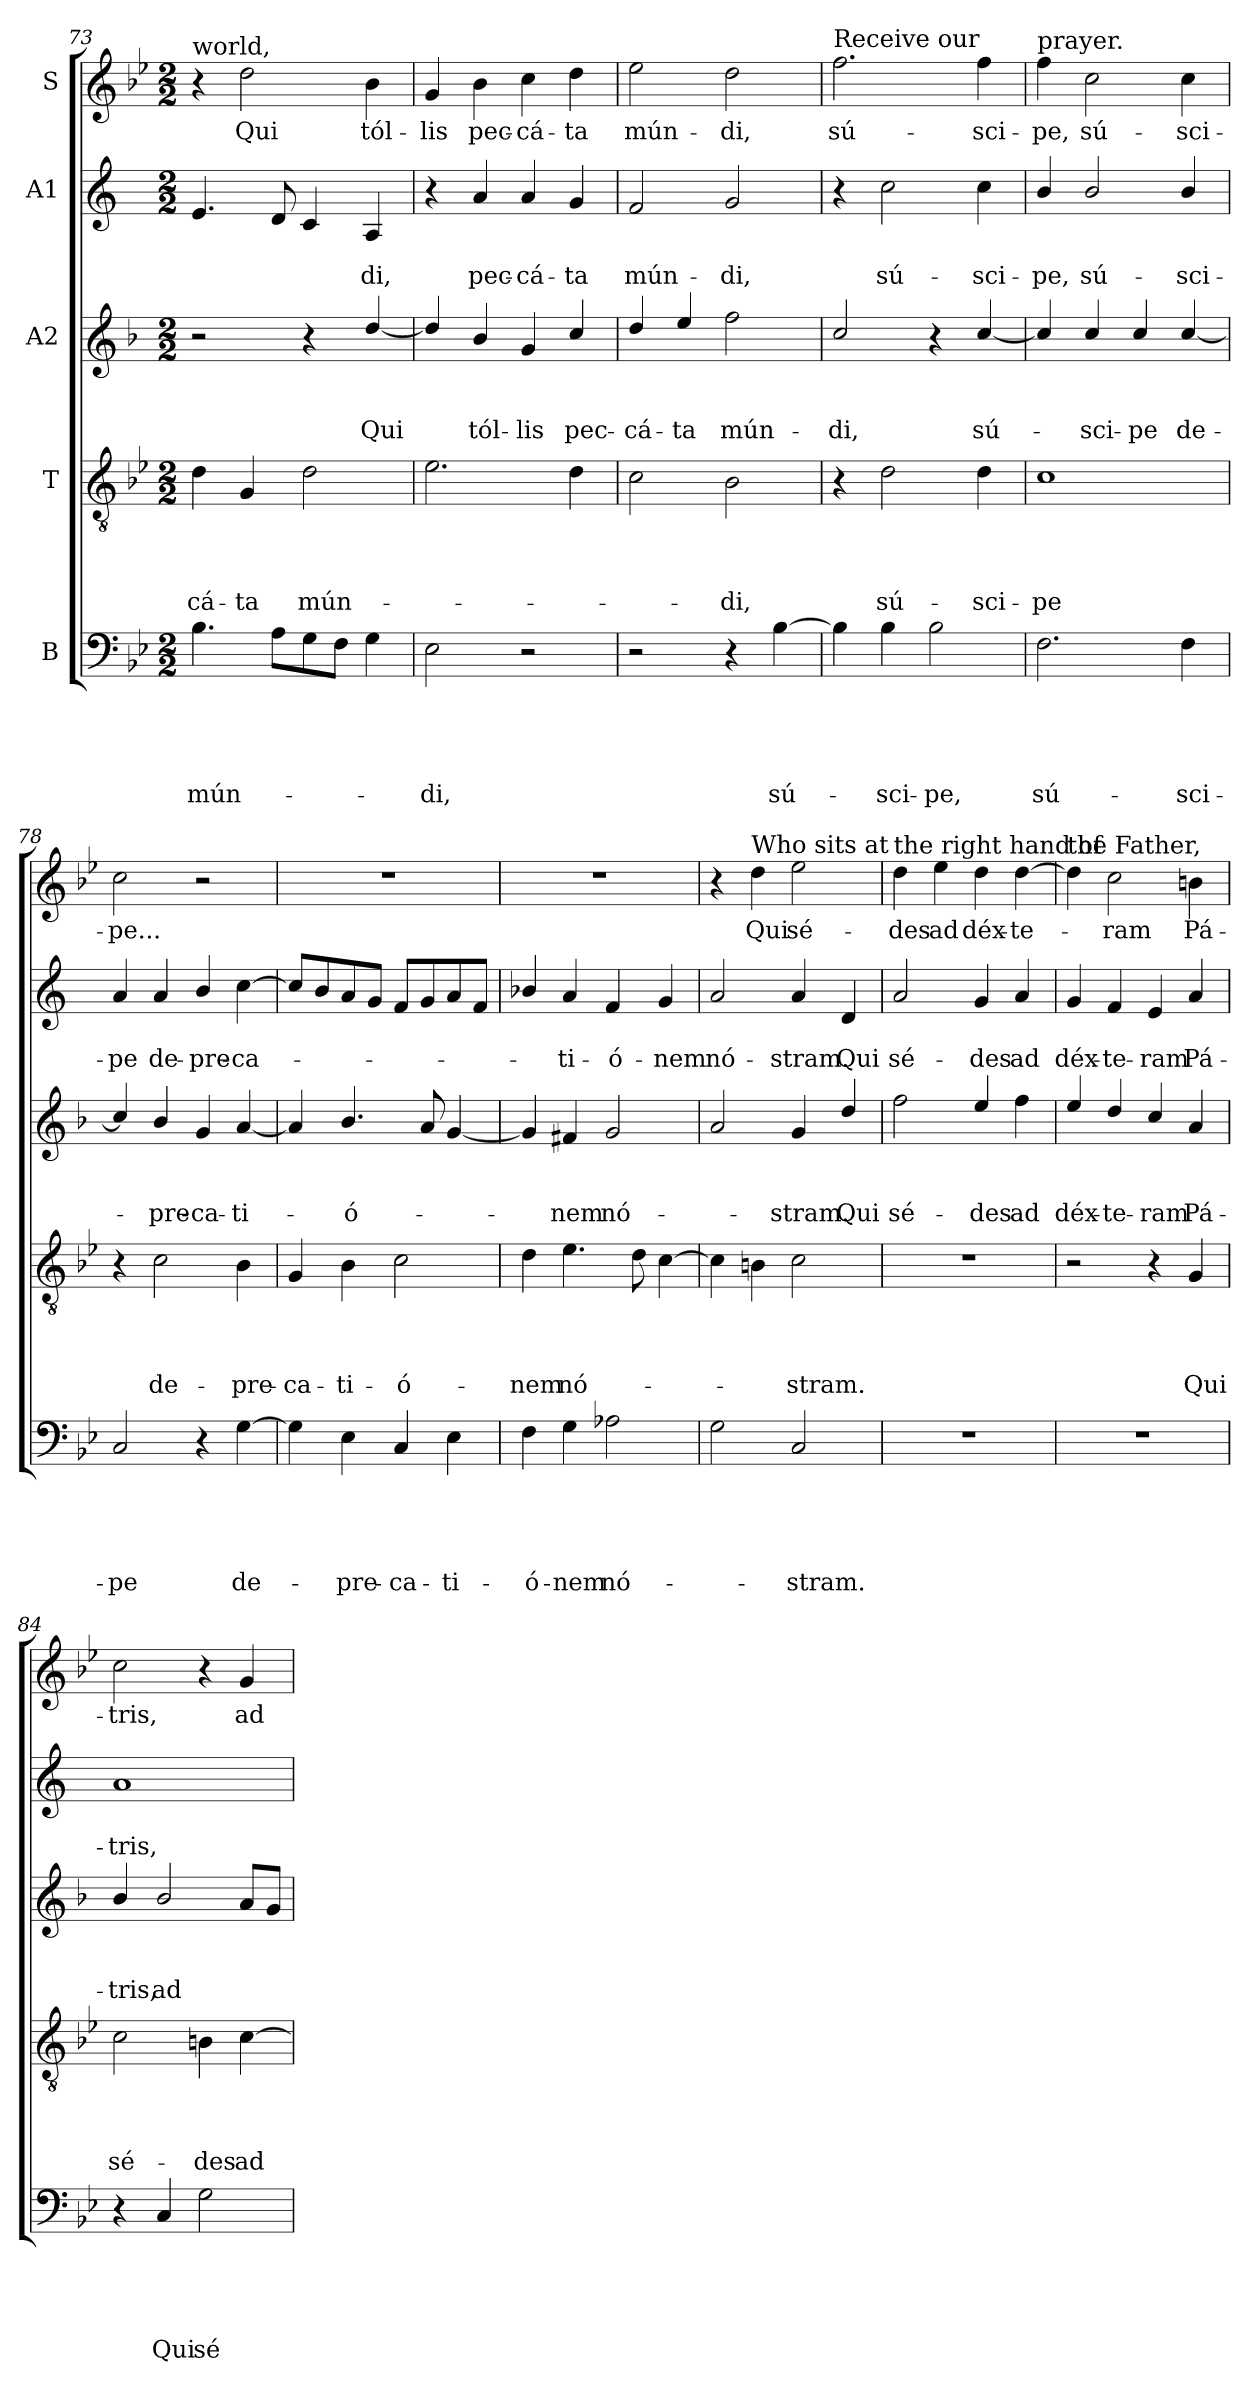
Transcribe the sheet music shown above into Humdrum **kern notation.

**kern	**text	**text	**text	**text	**text	**kern	**text	**text	**text	**text	**kern	**text	**text	**text	**kern	**text	**text	**kern	**text
*part5	*part5	*part5	*part5	*part5	*part5	*part4	*part4	*part4	*part4	*part4	*part3	*part3	*part3	*part3	*part2	*part2	*part2	*part1	*part1
*staff5	*staff5	*staff5	*staff5	*staff5	*staff5	*staff4	*staff4	*staff4	*staff4	*staff4	*staff3	*staff3	*staff3	*staff3	*staff2	*staff2	*staff2	*staff1	*staff1
*I"B	*	*	*	*	*	*I"T	*	*	*	*	*I"A2	*	*	*	*I"A1	*	*	*I"S	*
*clefF4	*	*	*	*	*	*clefGv2	*	*	*	*	*clefG2	*	*	*	*clefG2	*	*	*clefG2	*
*	*	*	*	*	*	*	*	*	*	*	*ITrd4c7	*	*	*	*ITrd1c2	*	*	*	*
*k[b-e-]	*	*	*	*	*	*k[b-e-]	*	*	*	*	*k[b-e-]	*	*	*	*k[b-e-]	*	*	*k[b-e-]	*
*B-:	*	*	*	*	*	*B-:	*	*	*	*	*B-:	*	*	*	*B-:	*	*	*B-:	*
*M2/2	*	*	*	*	*	*M2/2	*	*	*	*	*M2/2	*	*	*	*M2/2	*	*	*M2/2	*
=73	=73	=73	=73	=73	=73	=73	=73	=73	=73	=73	=73	=73	=73	=73	=73	=73	=73	=73	=73
!	!	!	!	!	!	!	!	!	!	!	!	!	!	!	!	!	!	!LO:TX:a:t=world,	!
!	!	!	!	!	!LO:LY:b	!	!	!	!	!LO:LY:b	!	!	!	!	!	!	!	!	!
4.B-\	.	.	.	.	mún-	4d\	.	.	.	-cá-	2r	.	.	.	4.d/	.	.	4r	.
!	!	!	!	!	!	!	!	!	!	!LO:LY:b	!	!	!	!	!	!	!	!	!LO:LY:b
.	.	.	.	.	.	4G/	.	.	.	-ta	.	.	.	.	.	.	.	2dd\	Qui
8A\L	.	.	.	.	.	.	.	.	.	.	.	.	.	.	8c/	.	.	.	.
!	!	!	!	!	!	!	!	!	!	!LO:LY:b	!	!	!	!	!	!	!	!	!
8G\	.	.	.	.	.	2d\	.	.	.	mún-	4r	.	.	.	4B-/	.	.	.	.
8F\J	.	.	.	.	.	.	.	.	.	.	.	.	.	.	.	.	.	.	.
!	!	!	!	!	!	!	!	!	!	!	!	!	!	!LO:LY:b	!	!	!LO:LY:b	!	!LO:LY:b
4G\	.	.	.	.	.	.	.	.	.	.	[4g/	.	.	Qui	4G/	.	-di,	4b-\	tól-
=74	=74	=74	=74	=74	=74	=74	=74	=74	=74	=74	=74	=74	=74	=74	=74	=74	=74	=74	=74
!	!	!	!	!	!LO:LY:b	!	!	!	!	!	!	!	!	!	!	!	!	!	!LO:LY:b
2E-\	.	.	.	.	-di,	2.e-\	.	.	.	.	4g/]	.	.	.	4r	.	.	4g/	-lis
!	!	!	!	!	!	!	!	!	!	!	!	!	!	!LO:LY:b	!	!	!LO:LY:b	!	!LO:LY:b
.	.	.	.	.	.	.	.	.	.	.	4e-/	.	.	tól-	4g/	.	pec-	4b-\	pec-
!	!	!	!	!	!	!	!	!	!	!	!	!	!	!LO:LY:b	!	!	!LO:LY:b	!	!LO:LY:b
2r	.	.	.	.	.	.	.	.	.	.	4c/	.	.	-lis	4g/	.	-cá-	4cc\	-cá-
!	!	!	!	!	!	!	!	!	!	!	!	!	!	!LO:LY:b	!	!	!LO:LY:b	!	!LO:LY:b
.	.	.	.	.	.	4d\	.	.	.	.	4f/	.	.	pec-	4f/	.	-ta	4dd\	-ta
!!LO:LB:g=z
=75	=75	=75	=75	=75	=75	=75	=75	=75	=75	=75	=75	=75	=75	=75	=75	=75	=75	=75	=75
!	!	!	!	!	!	!	!	!	!	!	!	!	!	!LO:LY:b	!	!	!LO:LY:b	!	!LO:LY:b
2r	.	.	.	.	.	2c\	.	.	.	.	4g/	.	.	-cá-	2e-/	.	mún-	2ee-\	mún-
!	!	!	!	!	!	!	!	!	!	!	!	!	!	!LO:LY:b	!	!	!	!	!
.	.	.	.	.	.	.	.	.	.	.	4a/	.	.	-ta	.	.	.	.	.
!	!	!	!	!	!	!	!	!	!	!LO:LY:b	!	!	!	!LO:LY:b	!	!	!LO:LY:b	!	!LO:LY:b
4r	.	.	.	.	.	2B-\	.	.	.	-di,	2b-\	.	.	mún-	2f/	.	-di,	2dd\	-di,
!	!	!	!	!	!LO:LY:b	!	!	!	!	!	!	!	!	!	!	!	!	!	!
[4B-\	.	.	.	.	sú-	.	.	.	.	.	.	.	.	.	.	.	.	.	.
=76	=76	=76	=76	=76	=76	=76	=76	=76	=76	=76	=76	=76	=76	=76	=76	=76	=76	=76	=76
!	!	!	!	!	!	!	!	!	!	!	!	!	!	!	!	!	!	!LO:TX:a:t=Receive our	!
!	!	!	!	!	!	!	!	!	!	!	!	!	!	!LO:LY:b	!	!	!	!	!LO:LY:b
4B-\]	.	.	.	.	.	4r	.	.	.	.	2f/	.	.	-di,	4r	.	.	2.ff\	sú-
!	!	!	!	!	!LO:LY:b	!	!	!	!	!LO:LY:b	!	!	!	!	!	!	!LO:LY:b	!	!
4B-\	.	.	.	.	-sci-	2d\	.	.	.	sú-	.	.	.	.	2b-\	.	sú-	.	.
!	!	!	!	!	!LO:LY:b	!	!	!	!	!	!	!	!	!	!	!	!	!	!
2B-\	.	.	.	.	-pe,	.	.	.	.	.	4r	.	.	.	.	.	.	.	.
!	!	!	!	!	!	!	!	!	!	!LO:LY:b	!	!	!	!LO:LY:b	!	!	!LO:LY:b	!	!LO:LY:b
.	.	.	.	.	.	4d\	.	.	.	-sci-	[4f/	.	.	sú-	4b-\	.	-sci-	4ff\	-sci-
=77	=77	=77	=77	=77	=77	=77	=77	=77	=77	=77	=77	=77	=77	=77	=77	=77	=77	=77	=77
!	!	!	!	!	!	!	!	!	!	!	!	!	!	!	!	!	!	!LO:TX:a:t=prayer.	!
!	!	!	!	!	!LO:LY:b	!	!	!	!	!LO:LY:b	!	!	!	!	!	!	!LO:LY:b	!	!LO:LY:b
2.F\	.	.	.	.	sú-	1c	.	.	.	-pe	4f/]	.	.	.	4a/	.	-pe,	4ff\	-pe,
!	!	!	!	!	!	!	!	!	!	!	!	!	!	!LO:LY:b	!	!	!LO:LY:b	!	!LO:LY:b
.	.	.	.	.	.	.	.	.	.	.	4f/	.	.	-sci-	2a/	.	sú-	2cc\	sú-
!	!	!	!	!	!	!	!	!	!	!	!	!	!	!LO:LY:b	!	!	!	!	!
.	.	.	.	.	.	.	.	.	.	.	4f/	.	.	-pe	.	.	.	.	.
!	!	!	!	!	!LO:LY:b	!	!	!	!	!	!	!	!	!LO:LY:b	!	!	!LO:LY:b	!	!LO:LY:b
4F\	.	.	.	.	-sci-	.	.	.	.	.	[4f/	.	.	de-	4a/	.	-sci-	4cc\	-sci-
=78	=78	=78	=78	=78	=78	=78	=78	=78	=78	=78	=78	=78	=78	=78	=78	=78	=78	=78	=78
!	!	!	!	!	!LO:LY:b	!	!	!	!	!	!	!	!	!	!	!	!LO:LY:b	!	!LO:LY:b
2C/	.	.	.	.	-pe	4r	.	.	.	.	4f/]	.	.	.	4g/	.	-pe	2cc\	-pe...
!	!	!	!	!	!	!	!	!	!	!LO:LY:b	!	!	!	!LO:LY:b	!	!	!LO:LY:b	!	!
.	.	.	.	.	.	2c\	.	.	.	de-	4e-/	.	.	-pre-	4g/	.	de-	.	.
!	!	!	!	!	!	!	!	!	!	!	!	!	!	!LO:LY:b	!	!	!LO:LY:b	!	!
4r	.	.	.	.	.	.	.	.	.	.	4c/	.	.	-ca-	4a/	.	-pre-	2r	.
!	!	!	!	!	!LO:LY:b	!	!	!	!	!LO:LY:b	!	!	!	!LO:LY:b	!	!	!LO:LY:b	!	!
[4G\	.	.	.	.	de-	4B-\	.	.	.	-pre-	[4d/	.	.	-ti-	[4b-\	.	-ca-	.	.
=79	=79	=79	=79	=79	=79	=79	=79	=79	=79	=79	=79	=79	=79	=79	=79	=79	=79	=79	=79
!	!	!	!	!	!	!	!	!	!	!LO:LY:b	!	!	!	!	!	!	!	!	!
4G\]	.	.	.	.	.	4G/	.	.	.	-ca-	4d/]	.	.	.	8b-/L]	.	.	1r	.
.	.	.	.	.	.	.	.	.	.	.	.	.	.	.	8a/	.	.	.	.
!	!	!	!	!	!LO:LY:b	!	!	!	!	!LO:LY:b	!	!	!	!LO:LY:b	!	!	!	!	!
4E-\	.	.	.	.	-pre-	4B-\	.	.	.	-ti-	4.e-/	.	.	-ó-	8g/	.	.	.	.
.	.	.	.	.	.	.	.	.	.	.	.	.	.	.	8f/J	.	.	.	.
!	!	!	!	!	!LO:LY:b	!	!	!	!	!LO:LY:b	!	!	!	!	!	!	!	!	!
4C/	.	.	.	.	-ca-	2c\	.	.	.	-ó-	.	.	.	.	8e-/L	.	.	.	.
.	.	.	.	.	.	.	.	.	.	.	8d/	.	.	.	8f/	.	.	.	.
!	!	!	!	!	!LO:LY:b	!	!	!	!	!	!	!	!	!	!	!	!	!	!
4E-\	.	.	.	.	-ti-	.	.	.	.	.	[4c/	.	.	.	8g/	.	.	.	.
.	.	.	.	.	.	.	.	.	.	.	.	.	.	.	8e-/J	.	.	.	.
!!LO:PB:g=z
=80	=80	=80	=80	=80	=80	=80	=80	=80	=80	=80	=80	=80	=80	=80	=80	=80	=80	=80	=80
!	!	!	!	!	!LO:LY:b	!	!	!	!	!LO:LY:b	!	!	!	!	!	!	!	!	!
4F\	.	.	.	.	-ó-	4d\	.	.	.	-nem	4c/]	.	.	.	4a-X/	.	.	1r	.
!	!	!	!	!	!LO:LY:b	!	!	!	!	!LO:LY:b	!	!	!	!LO:LY:b	!	!	!LO:LY:b	!	!
4G\	.	.	.	.	-nem	4.e-\	.	.	.	nó-	4Bn/	.	.	-nem	4g/	.	-ti-	.	.
!	!	!	!	!	!LO:LY:b	!	!	!	!	!	!	!	!	!LO:LY:b	!	!	!LO:LY:b	!	!
2A-X\	.	.	.	.	nó-	.	.	.	.	.	2c/	.	.	nó-	4e-/	.	-ó-	.	.
.	.	.	.	.	.	8d\	.	.	.	.	.	.	.	.	.	.	.	.	.
!	!	!	!	!	!	!	!	!	!	!	!	!	!	!	!	!	!LO:LY:b	!	!
.	.	.	.	.	.	[4c\	.	.	.	.	.	.	.	.	4f/	.	-nem	.	.
=81	=81	=81	=81	=81	=81	=81	=81	=81	=81	=81	=81	=81	=81	=81	=81	=81	=81	=81	=81
!	!	!	!	!	!	!	!	!	!	!	!	!	!	!	!	!	!LO:LY:b	!	!
2G\	.	.	.	.	.	4c\]	.	.	.	.	2d/	.	.	.	2g/	.	nó-	4r	.
!	!	!	!	!	!	!	!	!	!	!	!	!	!	!	!	!	!	!LO:TX:a:t=Who sits at	!
!	!	!	!	!	!	!	!	!	!	!	!	!	!	!	!	!	!	!	!LO:LY:b
.	.	.	.	.	.	4Bn\	.	.	.	.	.	.	.	.	.	.	.	4dd\	Qui
!	!	!	!	!	!LO:LY:b	!	!	!	!	!LO:LY:b	!	!	!	!LO:LY:b	!	!	!LO:LY:b	!	!LO:LY:b
2C/	.	.	.	.	-stram.	2c\	.	.	.	-stram.	4c/	.	.	-stram.	4g/	.	-stram.	2ee-\	sé-
!	!	!	!	!	!	!	!	!	!	!	!	!	!	!LO:LY:b	!	!	!LO:LY:b	!	!
.	.	.	.	.	.	.	.	.	.	.	4g/	.	.	Qui	4c/	.	Qui	.	.
=82	=82	=82	=82	=82	=82	=82	=82	=82	=82	=82	=82	=82	=82	=82	=82	=82	=82	=82	=82
!	!	!	!	!	!	!	!	!	!	!	!	!	!	!	!	!	!	!LO:TX:a:t=the right hand of	!
!	!	!	!	!	!	!	!	!	!	!	!	!	!	!LO:LY:b	!	!	!LO:LY:b	!	!LO:LY:b
1r	.	.	.	.	.	1r	.	.	.	.	2b-\	.	.	sé-	2g/	.	sé-	4dd\	-des
!	!	!	!	!	!	!	!	!	!	!	!	!	!	!	!	!	!	!	!LO:LY:b
.	.	.	.	.	.	.	.	.	.	.	.	.	.	.	.	.	.	4ee-\	ad
!	!	!	!	!	!	!	!	!	!	!	!	!	!	!LO:LY:b	!	!	!LO:LY:b	!	!LO:LY:b
.	.	.	.	.	.	.	.	.	.	.	4a/	.	.	-des	4f/	.	-des	4dd\	déx-
!	!	!	!	!	!	!	!	!	!	!	!	!	!	!LO:LY:b	!	!	!LO:LY:b	!	!LO:LY:b
.	.	.	.	.	.	.	.	.	.	.	4b-\	.	.	ad	4g/	.	ad	[4dd\	-te-
=83	=83	=83	=83	=83	=83	=83	=83	=83	=83	=83	=83	=83	=83	=83	=83	=83	=83	=83	=83
!	!	!	!	!	!	!	!	!	!	!	!	!	!	!	!	!	!	!LO:TX:a:t=the Father,	!
!	!	!	!	!	!	!	!	!	!	!	!	!	!	!LO:LY:b	!	!	!LO:LY:b	!	!
1r	.	.	.	.	.	2r	.	.	.	.	4a/	.	.	déx-	4f/	.	déx-	4dd\]	.
!	!	!	!	!	!	!	!	!	!	!	!	!	!	!LO:LY:b	!	!	!LO:LY:b	!	!LO:LY:b
.	.	.	.	.	.	.	.	.	.	.	4g/	.	.	-te-	4e-/	.	-te-	2cc\	-ram
!	!	!	!	!	!	!	!	!	!	!	!	!	!	!LO:LY:b	!	!	!LO:LY:b	!	!
.	.	.	.	.	.	4r	.	.	.	.	4f/	.	.	-ram	4d/	.	-ram	.	.
!	!	!	!	!	!	!	!	!	!	!LO:LY:b	!	!	!	!LO:LY:b	!	!	!LO:LY:b	!	!LO:LY:b
.	.	.	.	.	.	4G/	.	.	.	Qui	4d/	.	.	Pá-	4g/	.	Pá-	4bn\	Pá-
=84	=84	=84	=84	=84	=84	=84	=84	=84	=84	=84	=84	=84	=84	=84	=84	=84	=84	=84	=84
!	!	!	!	!	!	!	!	!	!	!LO:LY:b	!	!	!	!LO:LY:b	!	!	!LO:LY:b	!	!LO:LY:b
4r	.	.	.	.	.	2c\	.	.	.	sé-	4e-/	.	.	-tris,	1g	.	-tris,	2cc\	-tris,
!	!	!	!	!	!LO:LY:b	!	!	!	!	!	!	!	!	!LO:LY:b	!	!	!	!	!
4C/	.	.	.	.	Qui	.	.	.	.	.	2e-/	.	.	ad	.	.	.	.	.
!	!	!	!	!	!LO:LY:b	!	!	!	!	!LO:LY:b	!	!	!	!	!	!	!	!	!
2G\	.	.	.	.	sé-	4Bn\	.	.	.	-des	.	.	.	.	.	.	.	4r	.
!	!	!	!	!	!	!	!	!	!	!LO:LY:b	!	!	!	!	!	!	!	!	!LO:LY:b
.	.	.	.	.	.	[4c\	.	.	.	ad	8d/L	.	.	.	.	.	.	4g/	ad
.	.	.	.	.	.	.	.	.	.	.	8c/J	.	.	.	.	.	.	.	.
=	=	=	=	=	=	=	=	=	=	=	=	=	=	=	=	=	=	=	=
*-	*-	*-	*-	*-	*-	*-	*-	*-	*-	*-	*-	*-	*-	*-	*-	*-	*-	*-	*-
